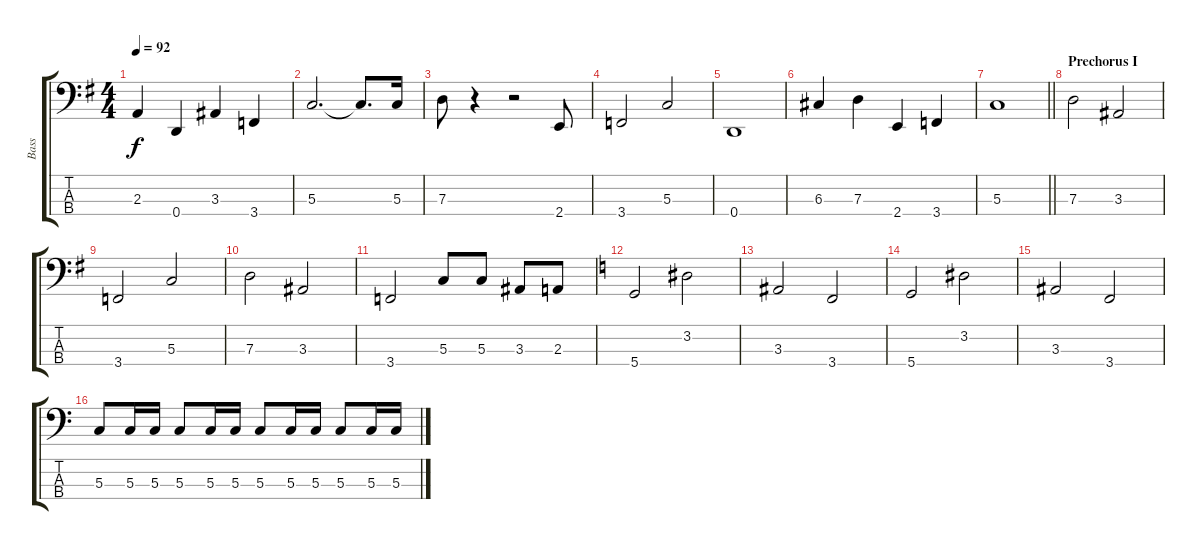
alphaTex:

\track ("Bass" "Bass") {instrument electricbassfinger}
\staff {score tabs}
\tuning (F2 C2 G1 D1) {hide}
\ts (4 4)
\tempo 92
\clef f4
\ks eminor
2.3.4{dy f} 0.4.4 3.3.4 3.4.4 |
5.3.2{d} 5.3{t}.8{d} 5.3.16 |
7.3.8 r.4 r.2 2.4.8 |
3.4.2 5.3.2 |
0.4.1 |
6.3.4 7.3.4 2.4.4 3.4.4 |
\barLineRight lightlight
5.3.1 |
\section ("" "Prechorus I")
7.3.2 3.3.2 |
3.4.2 5.3.2 |
7.3.2 3.3.2 |
3.4.2 5.3.8 5.3.8 3.3.8 2.3.8 |
\ks aminor
5.4.2 3.2.2 |
3.3.2 3.4.2 |
5.4.2 3.2.2 |
3.3.2 3.4.2 |
5.3.8 5.3.16 5.3.16 5.3.8 5.3.16 5.3.16 5.3.8 5.3.16 5.3.16 5.3.8 5.3.16 5.3.16
